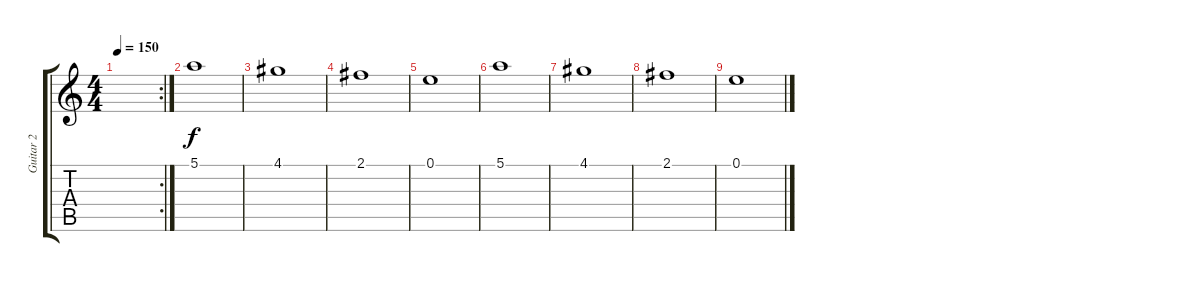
\track ("Guitar 2" "Guitar 2") {instrument distortionguitar}
\staff {score tabs}
\tuning (E4 B3 G3 D3 A2 E2) {hide}
\rc 2
\ts (4 4)
\tempo 150
\clef g2
\ks c
|
5.1.1 |
4.1.1 |
2.1.1 |
0.1.1{volume 5} |
5.1.1 |
4.1.1 |
2.1.1{volume 2} |
0.1.1{volume 0}
